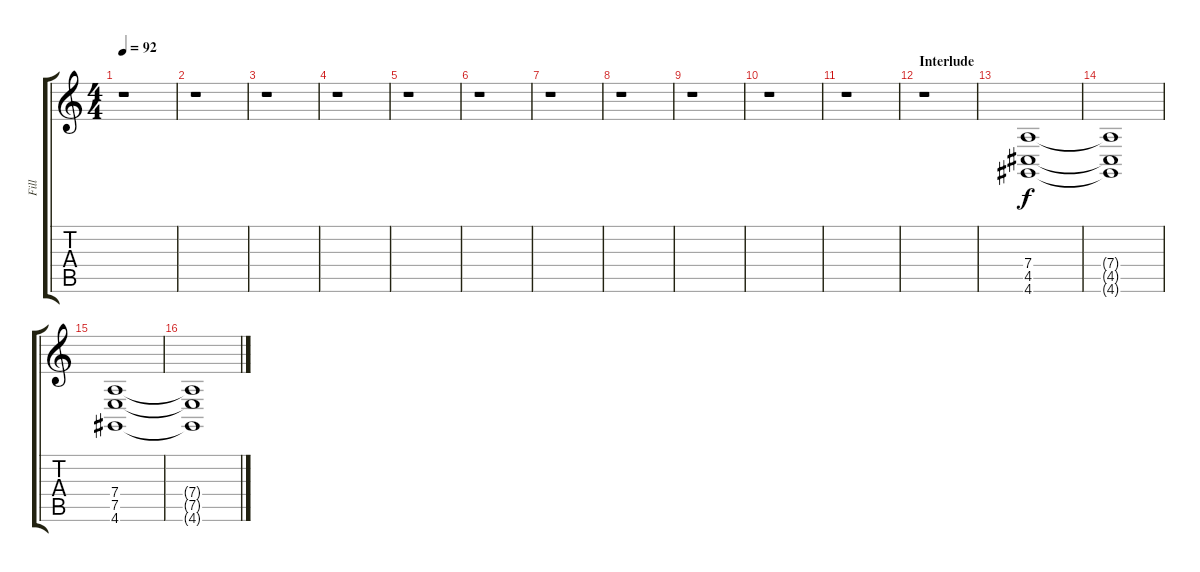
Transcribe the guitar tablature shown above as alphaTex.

\track ("Fill" "Fill") {instrument fx7echoes}
\staff {score tabs}
\tuning (E4 B3 G3 D3 A2 E2) {hide}
\ts (4 4)
\tempo 92
\clef g2
\ks c
r.1{dy f} |
r.1 |
r.1 |
r.1 |
r.1 |
r.1 |
r.1 |
r.1 |
r.1 |
r.1 |
r.1 |
\section ("" "Interlude")
r.1 |
(7.4 4.5 4.6).1{instrument reversecymbal} |
(7.4{t} 4.5{t} 4.6{t}).1 |
(7.4 7.5 4.6).1 |
(7.4{t} 7.5{t} 4.6{t}).1
